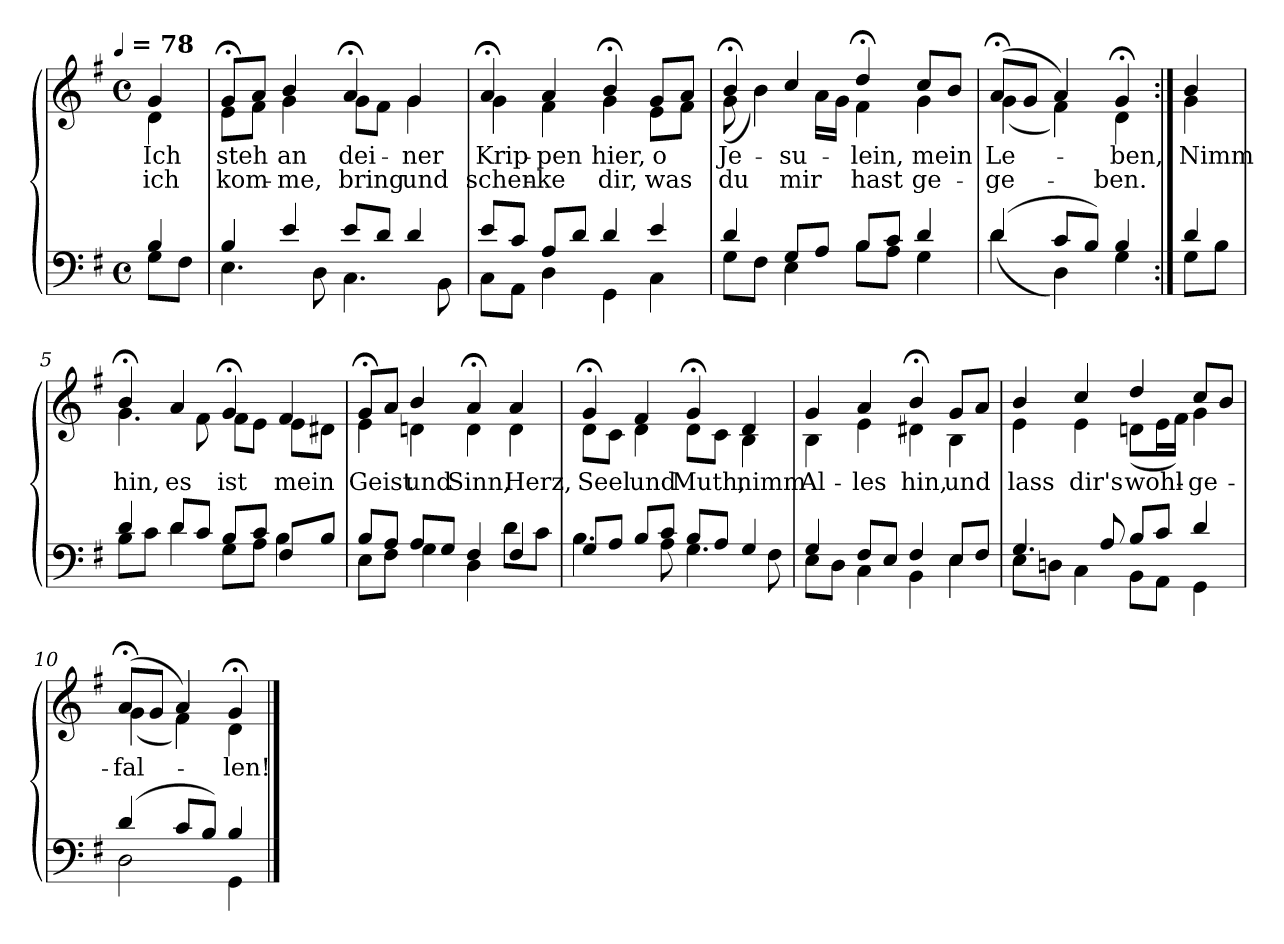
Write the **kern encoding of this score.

**kern	**kern	**text	**text	**dynam
*part1	*part1	*part1	*part1	*part1
*staff2	*staff1	*staff1	*staff1	*staff1/2
*clefF4	*clefG2	*	*	*
*k[f#]	*k[f#]	*	*	*
!!LO:TX:omd:t=[quarter] = 78
*M4/4	*M4/4	*	*	*
*met(c)	*met(c)	*	*	*
*MM78	*MM78	*	*	*
=	=	=	=	=
*^	*^	*	*	*
4B	8GL	4g	4d	Ich	ich	.
.	8F#J	.	.	.	.	.
=1	=1	=1	=1	=1	=1	=1
4B	4.E	8g;<L	8eL	steh	kom-	.
.	.	8aJ	8f#J	.	.	.
4e	.	4b	4g	an	-me,	.
.	8D	.	.	.	.	.
8eL	4.C	4a;<	8gL	dei-	bring	.
8dJ	.	.	8f#J	.	.	.
4d	.	4g	4g	-ner	und	.
.	8BB	.	.	.	.	.
=2	=2	=2	=2	=2	=2	=2
8eL	8CL	4a;<	4g	Krip-	schen-	.
8cJ	8AAJ	.	.	.	.	.
8AL	4D	4a	4f#	-pen	-ke	♩ = 75
8dJ	.	.	.	.	.	.
4d	4GG	4b;<	4g	hier,	dir,	.
4e	4C	8gL	8eL	o	was	♩ = 78
.	.	8aJ	8f#J	.	.	.
=3	=3	=3	=3	=3	=3	=3
4d	8GL	4b;<	(8g	Je-	du	.
.	8F#J	.	4b)	.	.	.
8GL	4E	4cc	.	-su-	mir	.
8AJ	.	.	16aLL	.	.	.
.	.	.	16gJJ	.	.	.
8BL	8BL	4dd;<	4f#	-lein,	hast	.
8cJ	8AJ	.	.	.	.	.
4d	4G	8ccL	4g	mein	ge-	.
.	.	8bJ	.	.	.	.
=4	=4	=4	=4	=4	=4	=4
(4d	(4d	(8a;<L	(4g	Le-	-ge-	.
.	.	8gJ	.	.	.	.
8cL	4D)	4a)	4f#)	.	.	♩ = 74
8BJ)	.	.	.	.	.	.
4B	4G	4g;<	4d	-ben,	-ben.	.
!!LO:LB:g=z	!!
=:|!	=:|!	=:|!	=:|!	=:|!	=:|!	=:|!
*	*	*MM77	*	*	*	*
4d	8GL	4b	4g	Nimm	.	.
.	8BJ	.	.	.	.	.
=5	=5	=5	=5	=5	=5	=5
4d	8BL	4b;<	4.g	hin,	.	.
.	8cJ	.	.	.	.	.
8dL	4d	4a	.	es	.	.
8cJ	.	.	8f#	.	.	.
8BL	8GL	4g;<	8f#L	ist	.	.
8cJ	8AJ	.	8eJ	.	.	.
8F#L	4B	4f#	8eL	mein	.	.
8BJ	.	.	8d#XJ	.	.	.
=6	=6	=6	=6	=6	=6	=6
8BL	8EL	8g;<L	4e	Geist	.	.
8AJ	8F#J	8aJ	.	.	.	.
8AL	4G	4b	4dn	und	.	♩ = 73
8GJ	.	.	.	.	.	.
4F#	4D	4a;<	4d	Sinn,	.	.
4F#	8dL	4a	4d	Herz,	.	♩ = 76
.	8cJ	.	.	.	.	.
=7	=7	=7	=7	=7	=7	=7
*	*	*MM75	*	*	*	*
8GL	4.B	4g;<	8dL	Seel	.	.
8AJ	.	.	8cJ	.	.	.
8BL	.	4f#	4d	und	.	.
8cJ	8A	.	.	.	.	.
8BL	4.G	4g;<	8dL	Muth,	.	.
8AJ	.	.	8cJ	.	.	.
4G	.	4d	4B	nimm	.	♩ = 74
.	8F#	.	.	.	.	.
!!LO:LB:g=z	!!
=8	=8	=8	=8	=8	=8	=8
4G	8EL	4g	4B	Al-	.	.
.	8DJ	.	.	.	.	.
8F#L	4C	4a	4e	-les	.	♩ = 70
8EJ	.	.	.	.	.	.
4F#	4BB	4b;<	4d#X	hin,	.	.
8EL	4E	8gL	4B	und	.	♩ = 70
8F#J	.	8aJ	.	.	.	.
=9	=9	=9	=9	=9	=9	=9
4.G	8EL	4b	4e	lass	.	.
.	8DnJ	.	.	.	.	.
.	4C	4cc	4e	dir's	.	.
8A	.	.	.	.	.	.
8BL	8BBL	4dd	(8dnL	wohl-	.	.
8cJ	8AAJ	.	16eL	.	.	.
.	.	.	16f#JJ)	.	.	.
4d	4GG	8ccL	4g	-ge-	.	.
.	.	8bJ	.	.	.	.
=10	=10	=10	=10	=10	=10	=10
(4d	2D	(8a;<L	(4g	-fal-	.	.
.	.	8gJ	.	.	.	.
8cL	.	4a)	4f#)	.	.	♩ = 64
8BJ)	.	.	.	.	.	.
4B	4GG	4g;<	4d	-len!	.	.
*v	*v	*	*	*	*	*
*	*v	*v	*	*	*
==	==	==	==	==
*-	*-	*-	*-	*-
